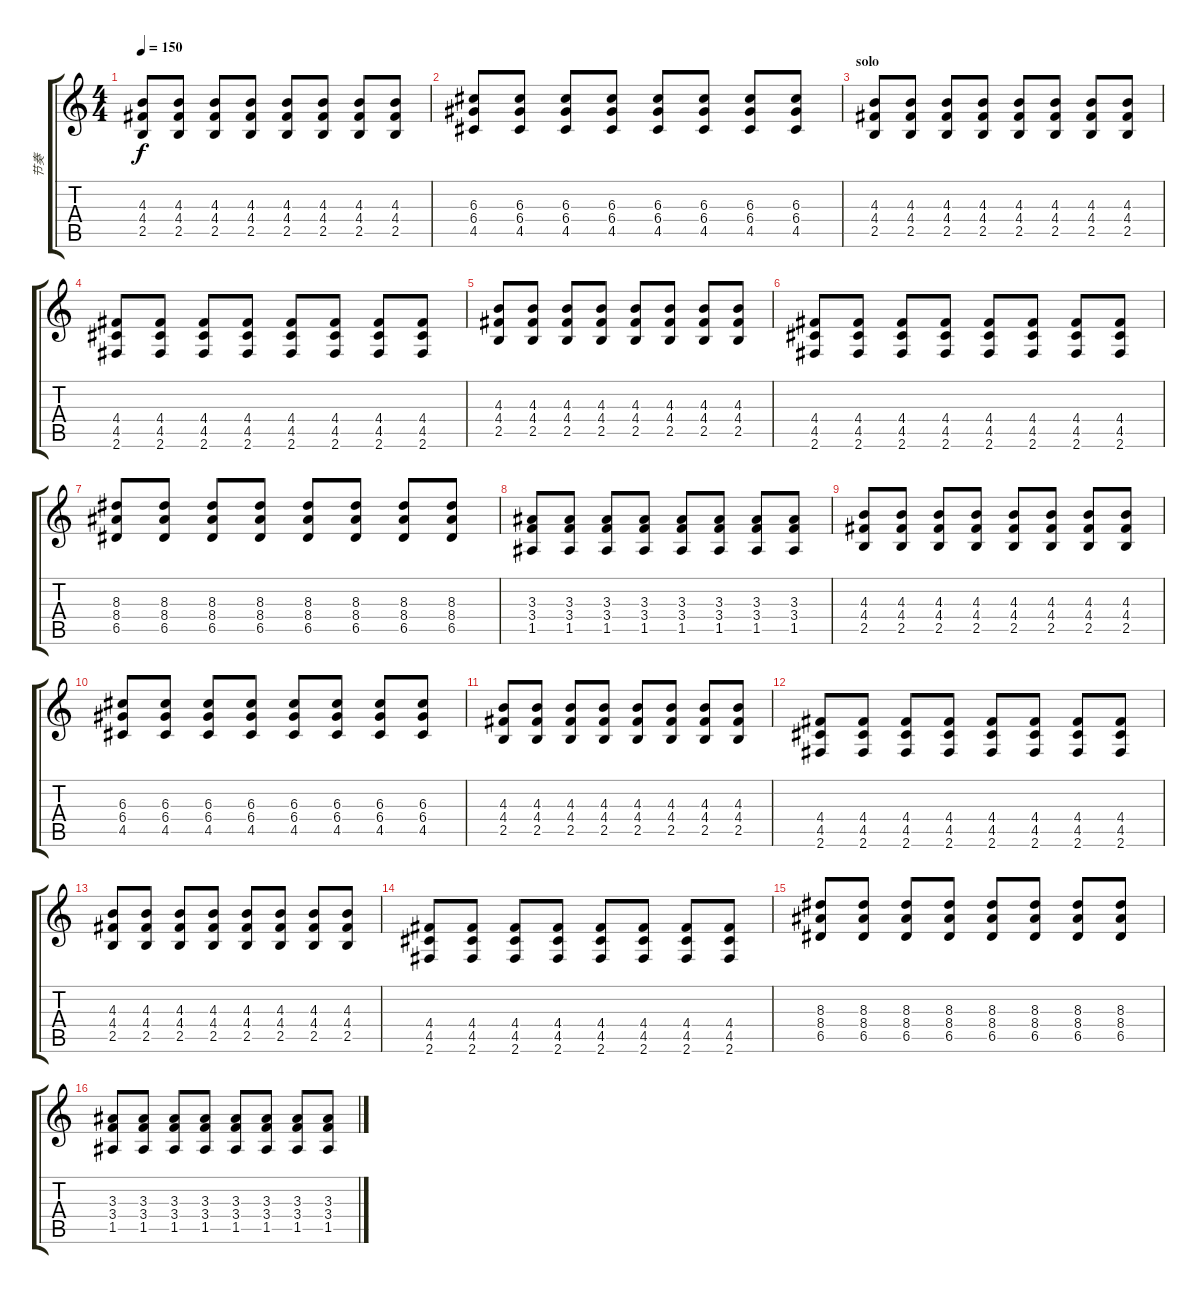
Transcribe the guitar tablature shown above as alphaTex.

\track ("节奏" "节奏") {instrument overdrivenguitar}
\staff {score tabs}
\tuning (E4 B3 G3 D3 A2 E2) {hide}
\ts (4 4)
\tempo 150
\clef g2
\ks c
(4.3 4.4 2.5).8{dy f} (4.3 4.4 2.5).8 (4.3 4.4 2.5).8 (4.3 4.4 2.5).8 (4.3 4.4 2.5).8 (4.3 4.4 2.5).8 (4.3 4.4 2.5).8 (4.3 4.4 2.5).8 |
(6.3 6.4 4.5).8 (6.3 6.4 4.5).8 (6.3 6.4 4.5).8 (6.3 6.4 4.5).8 (6.3 6.4 4.5).8 (6.3 6.4 4.5).8 (6.3 6.4 4.5).8 (6.3 6.4 4.5).8 |
\section ("" "solo")
(4.3 4.4 2.5).8 (4.3 4.4 2.5).8 (4.3 4.4 2.5).8 (4.3 4.4 2.5).8 (4.3 4.4 2.5).8 (4.3 4.4 2.5).8 (4.3 4.4 2.5).8 (4.3 4.4 2.5).8 |
(4.4 4.5 2.6).8 (4.4 4.5 2.6).8 (4.4 4.5 2.6).8 (4.4 4.5 2.6).8 (4.4 4.5 2.6).8 (4.4 4.5 2.6).8 (4.4 4.5 2.6).8 (4.4 4.5 2.6).8 |
(4.3 4.4 2.5).8 (4.3 4.4 2.5).8 (4.3 4.4 2.5).8 (4.3 4.4 2.5).8 (4.3 4.4 2.5).8 (4.3 4.4 2.5).8 (4.3 4.4 2.5).8 (4.3 4.4 2.5).8 |
(4.4 4.5 2.6).8 (4.4 4.5 2.6).8 (4.4 4.5 2.6).8 (4.4 4.5 2.6).8 (4.4 4.5 2.6).8 (4.4 4.5 2.6).8 (4.4 4.5 2.6).8 (4.4 4.5 2.6).8 |
(8.3 8.4 6.5).8 (8.3 8.4 6.5).8 (8.3 8.4 6.5).8 (8.3 8.4 6.5).8 (8.3 8.4 6.5).8 (8.3 8.4 6.5).8 (8.3 8.4 6.5).8 (8.3 8.4 6.5).8 |
(3.3 3.4 1.5).8 (3.3 3.4 1.5).8 (3.3 3.4 1.5).8 (3.3 3.4 1.5).8 (3.3 3.4 1.5).8 (3.3 3.4 1.5).8 (3.3 3.4 1.5).8 (3.3 3.4 1.5).8 |
(4.3 4.4 2.5).8 (4.3 4.4 2.5).8 (4.3 4.4 2.5).8 (4.3 4.4 2.5).8 (4.3 4.4 2.5).8 (4.3 4.4 2.5).8 (4.3 4.4 2.5).8 (4.3 4.4 2.5).8 |
(6.3 6.4 4.5).8 (6.3 6.4 4.5).8 (6.3 6.4 4.5).8 (6.3 6.4 4.5).8 (6.3 6.4 4.5).8 (6.3 6.4 4.5).8 (6.3 6.4 4.5).8 (6.3 6.4 4.5).8 |
(4.3 4.4 2.5).8 (4.3 4.4 2.5).8 (4.3 4.4 2.5).8 (4.3 4.4 2.5).8 (4.3 4.4 2.5).8 (4.3 4.4 2.5).8 (4.3 4.4 2.5).8 (4.3 4.4 2.5).8 |
(4.4 4.5 2.6).8 (4.4 4.5 2.6).8 (4.4 4.5 2.6).8 (4.4 4.5 2.6).8 (4.4 4.5 2.6).8 (4.4 4.5 2.6).8 (4.4 4.5 2.6).8 (4.4 4.5 2.6).8 |
(4.3 4.4 2.5).8 (4.3 4.4 2.5).8 (4.3 4.4 2.5).8 (4.3 4.4 2.5).8 (4.3 4.4 2.5).8 (4.3 4.4 2.5).8 (4.3 4.4 2.5).8 (4.3 4.4 2.5).8 |
(4.4 4.5 2.6).8 (4.4 4.5 2.6).8 (4.4 4.5 2.6).8 (4.4 4.5 2.6).8 (4.4 4.5 2.6).8 (4.4 4.5 2.6).8 (4.4 4.5 2.6).8 (4.4 4.5 2.6).8 |
(8.3 8.4 6.5).8 (8.3 8.4 6.5).8 (8.3 8.4 6.5).8 (8.3 8.4 6.5).8 (8.3 8.4 6.5).8 (8.3 8.4 6.5).8 (8.3 8.4 6.5).8 (8.3 8.4 6.5).8 |
(3.3 3.4 1.5).8 (3.3 3.4 1.5).8 (3.3 3.4 1.5).8 (3.3 3.4 1.5).8 (3.3 3.4 1.5).8 (3.3 3.4 1.5).8 (3.3 3.4 1.5).8 (3.3 3.4 1.5).8
